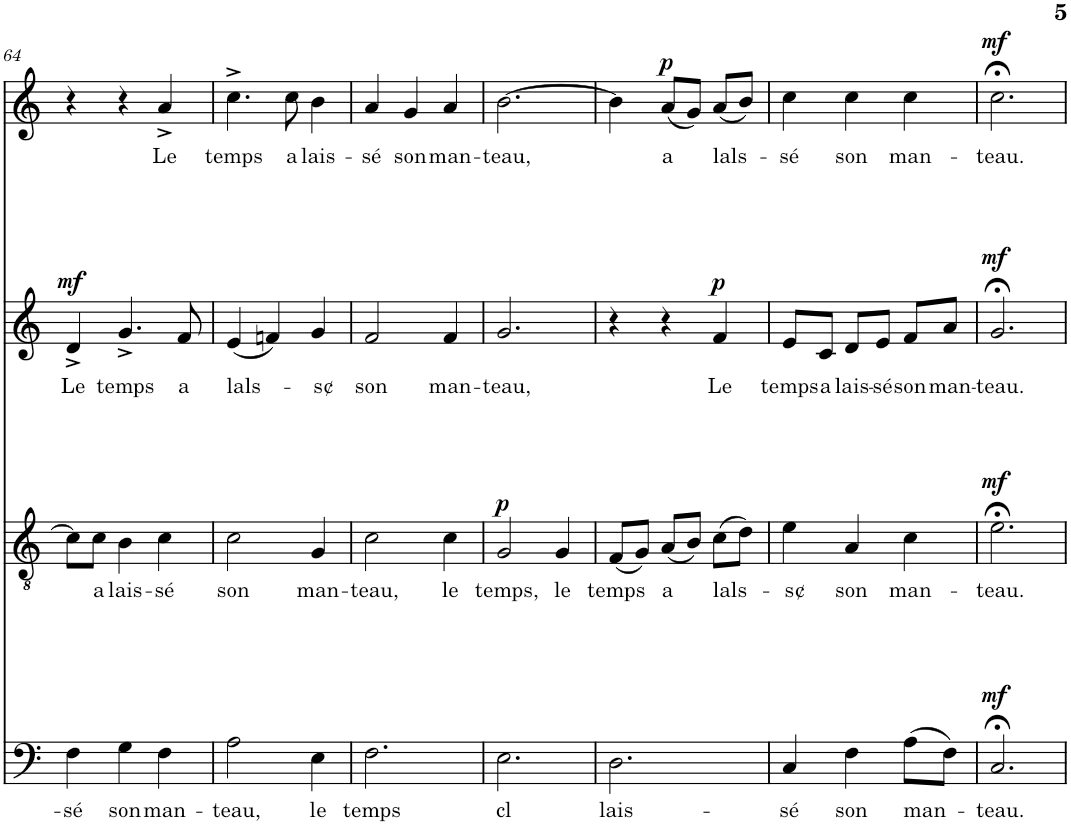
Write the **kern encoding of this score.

**kern	**text	**dynam	**kern	**text	**dynam	**kern	**text	**dynam	**kern	**text	**dynam
*part4	*part4	*part4	*part3	*part3	*part3	*part2	*part2	*part2	*part1	*part1	*part1
*staff4	*staff4	*staff4	*staff3	*staff3	*staff3	*staff2	*staff2	*staff2	*staff1	*staff1	*staff1
*I"BASSO	*	*	*I"TENORE	*	*	*I"ALTO	*	*	*I"SOPRANO	*	*
!!LO:PB:g=z
*clefF4	*	*	*clefGv2	*	*	*clefG2	*	*	*clefG2	*	*
*k[]	*	*	*k[]	*	*	*k[]	*	*	*k[]	*	*
*M3/4	*	*	*M3/4	*	*	*M3/4	*	*	*M3/4	*	*
=64	=64	=64	=64	=64	=64	=64	=64	=64	=64	=64	=64
!	!LO:LY:b	!	!	!	!	!	!LO:LY:b	!LO:DY:a	!	!	!
4F\	-sé	.	8c\L]	.	.	4d^/	Le	mf	4r	.	.
!	!	!	!	!LO:LY:b	!	!	!	!	!	!	!
.	.	.	8c\J	a	.	.	.	.	.	.	.
!	!LO:LY:b	!	!	!LO:LY:b	!	!	!LO:LY:b	!	!	!	!
4G\	son	.	4B\	lais-	.	4.g^/	temps	.	4r	.	.
!	!LO:LY:b	!	!	!LO:LY:b	!	!	!	!	!	!LO:LY:b	!
4F\	man-	.	4c\	-sé	.	.	.	.	4a^/	Le	.
!	!	!	!	!	!	!	!LO:LY:b	!	!	!	!
.	.	.	.	.	.	8f/	a	.	.	.	.
=65	=65	=65	=65	=65	=65	=65	=65	=65	=65	=65	=65
!	!LO:LY:b	!	!	!LO:LY:b	!	!	!LO:LY:b	!	!	!LO:LY:b	!
2A\	-teau,	.	2c\	son	.	(<4e/	lals-	.	4.cc^\	temps	.
.	.	.	.	.	.	4fn/)	.	.	.	.	.
!	!	!	!	!	!	!	!	!	!	!LO:LY:b	!
.	.	.	.	.	.	.	.	.	8cc\	a	.
!	!LO:LY:b	!	!	!LO:LY:b	!	!	!LO:LY:b	!	!	!LO:LY:b	!
4E\	le	.	4G/	man-	.	4g/	s¢	.	4b\	lais-	.
=66	=66	=66	=66	=66	=66	=66	=66	=66	=66	=66	=66
!	!LO:LY:b	!	!	!LO:LY:b	!	!	!LO:LY:b	!	!	!LO:LY:b	!
2.F\	temps	.	2c\	-teau,	.	2f/	son	.	4a/	-sé	.
!	!	!	!	!	!	!	!	!	!	!LO:LY:b	!
.	.	.	.	.	.	.	.	.	4g/	son	.
!	!	!	!	!LO:LY:b	!	!	!LO:LY:b	!	!	!LO:LY:b	!
.	.	.	4c\	le	.	4f/	man-	.	4a/	man-	.
=67	=67	=67	=67	=67	=67	=67	=67	=67	=67	=67	=67
!	!LO:LY:b	!	!	!LO:LY:b	!LO:DY:a	!	!LO:LY:b	!	!	!LO:LY:b	!
2.E\	cl	.	2G/	temps,	p	2.g/	-teau,	.	[2.b\	-teau,	.
!	!	!	!	!LO:LY:b	!	!	!	!	!	!	!
.	.	.	4G/	le	.	.	.	.	.	.	.
=68	=68	=68	=68	=68	=68	=68	=68	=68	=68	=68	=68
!	!LO:LY:b	!	!	!LO:LY:b	!	!	!	!	!	!	!
2.D\	lais-	.	(<8F/L	temps	.	4r	.	.	4b\]	.	.
.	.	.	8G/J)	.	.	.	.	.	.	.	.
!	!	!	!	!LO:LY:b	!	!	!	!	!	!LO:LY:b	!LO:DY:a
.	.	.	(<8A/L	a	.	4r	.	.	(<8a/L	a	p
.	.	.	8B/J)	.	.	.	.	.	8g/J)	.	.
!	!	!	!	!LO:LY:b	!	!	!LO:LY:b	!LO:DY:a	!	!LO:LY:b	!
.	.	.	(>8c\L	lals-	.	4f/	Le	p	(<8a/L	lals-	.
.	.	.	8d\J)	.	.	.	.	.	8b/J)	.	.
=69	=69	=69	=69	=69	=69	=69	=69	=69	=69	=69	=69
!	!LO:LY:b	!	!	!LO:LY:b	!	!	!LO:LY:b	!	!	!LO:LY:b	!
4C/	-sé	.	4e\	s¢	.	8e/L	temps	.	4cc\	sé	.
!	!	!	!	!	!	!	!LO:LY:b	!	!	!	!
.	.	.	.	.	.	8c/J	a	.	.	.	.
!	!LO:LY:b	!	!	!LO:LY:b	!	!	!LO:LY:b	!	!	!LO:LY:b	!
4F\	son	.	4A/	son	.	8d/L	lais-	.	4cc\	son	.
!	!	!	!	!	!	!	!LO:LY:b	!	!	!	!
.	.	.	.	.	.	8e/J	-sé	.	.	.	.
!	!LO:LY:b	!	!	!LO:LY:b	!	!	!LO:LY:b	!	!	!LO:LY:b	!
(>8A\L	man-	.	4c\	man-	.	8f/L	son	.	4cc\	man-	.
!	!	!	!	!	!	!	!LO:LY:b	!	!	!	!
8F\J)	.	.	.	.	.	8a/J	man-	.	.	.	.
=70	=70	=70	=70	=70	=70	=70	=70	=70	=70	=70	=70
!	!LO:LY:b	!LO:DY:a	!	!LO:LY:b	!LO:DY:a	!	!LO:LY:b	!LO:DY:a	!	!LO:LY:b	!LO:DY:a
2.C;</	teau.	mf	2.e;<\	-teau.	mf	2.g;</	-teau.	mf	2.cc;<\	-teau.	mf
=	=	=	=	=	=	=	=	=	=	=	=
*-	*-	*-	*-	*-	*-	*-	*-	*-	*-	*-	*-
